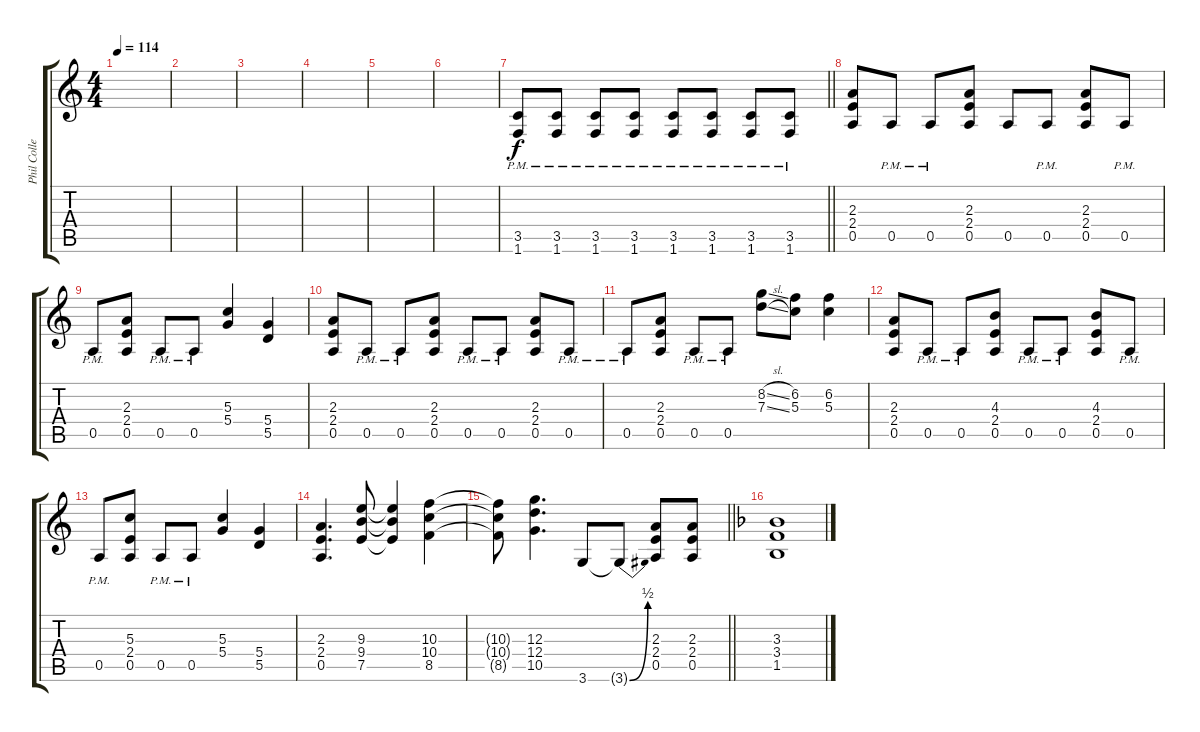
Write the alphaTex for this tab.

\track ("Phil Collen" "Phil Colle") {instrument distortionguitar}
\staff {score tabs}
\tuning (E4 B3 G3 D3 A2 E2) {hide}
\ts (4 4)
\tempo 114
\clef g2
\ks c
|
|
|
|
|
|
\barLineRight lightlight
(3.5{pm} 1.6{pm}).8 (3.5{pm} 1.6{pm}).8 (3.5{pm} 1.6{pm}).8 (3.5{pm} 1.6{pm}).8 (3.5{pm} 1.6{pm}).8 (3.5{pm} 1.6{pm}).8 (3.5{pm} 1.6{pm}).8 (3.5{pm} 1.6{pm}).8 |
(2.3 2.4 0.5).8 0.5{pm}.8 0.5{pm}.8 (2.3 2.4 0.5).8 0.5.8 0.5{pm}.8 (2.3 2.4 0.5).8 0.5{pm}.8 |
0.5{pm}.8 (2.3 2.4 0.5).8 0.5{pm}.8 0.5{pm}.8 (5.3 5.4).4 (5.4 5.5).4 |
(2.3 2.4 0.5).8 0.5{pm}.8 0.5{pm}.8 (2.3 2.4 0.5).8 0.5{pm}.8 0.5{pm}.8 (2.3 2.4 0.5).8 0.5{pm}.8 |
0.5{pm}.8 (2.3 2.4 0.5).8 0.5{pm}.8 0.5{pm}.8 (8.2{sl} 7.3{sl}).8 (6.2 5.3).8 (6.2 5.3).4 |
(2.3 2.4 0.5).8 0.5{pm}.8 0.5{pm}.8 (4.3 2.4 0.5).8 0.5{pm}.8 0.5{pm}.8 (4.3 2.4 0.5).8 0.5{pm}.8 |
0.5{pm}.8 (5.3 2.4 0.5).8 0.5{pm}.8 0.5{pm}.8 (5.3 5.4).4 (5.4 5.5).4 |
(2.3 2.4 0.5).4{d} (9.3 9.4 7.5).8 (9.3{t} 9.4{t} 7.5{t}).4 (10.3 10.4 8.5).4 |
\barLineRight lightlight
(10.3{t} 10.4{t} 8.5{t}).8 (12.3 12.4 10.5).4{d} 3.6.8 3.6{be (bend 0 0 60 2) t}.8 (2.3 2.4 0.5).8 (2.3 2.4 0.5).8 |
\ks dminor
(3.3 3.4 1.5).1
